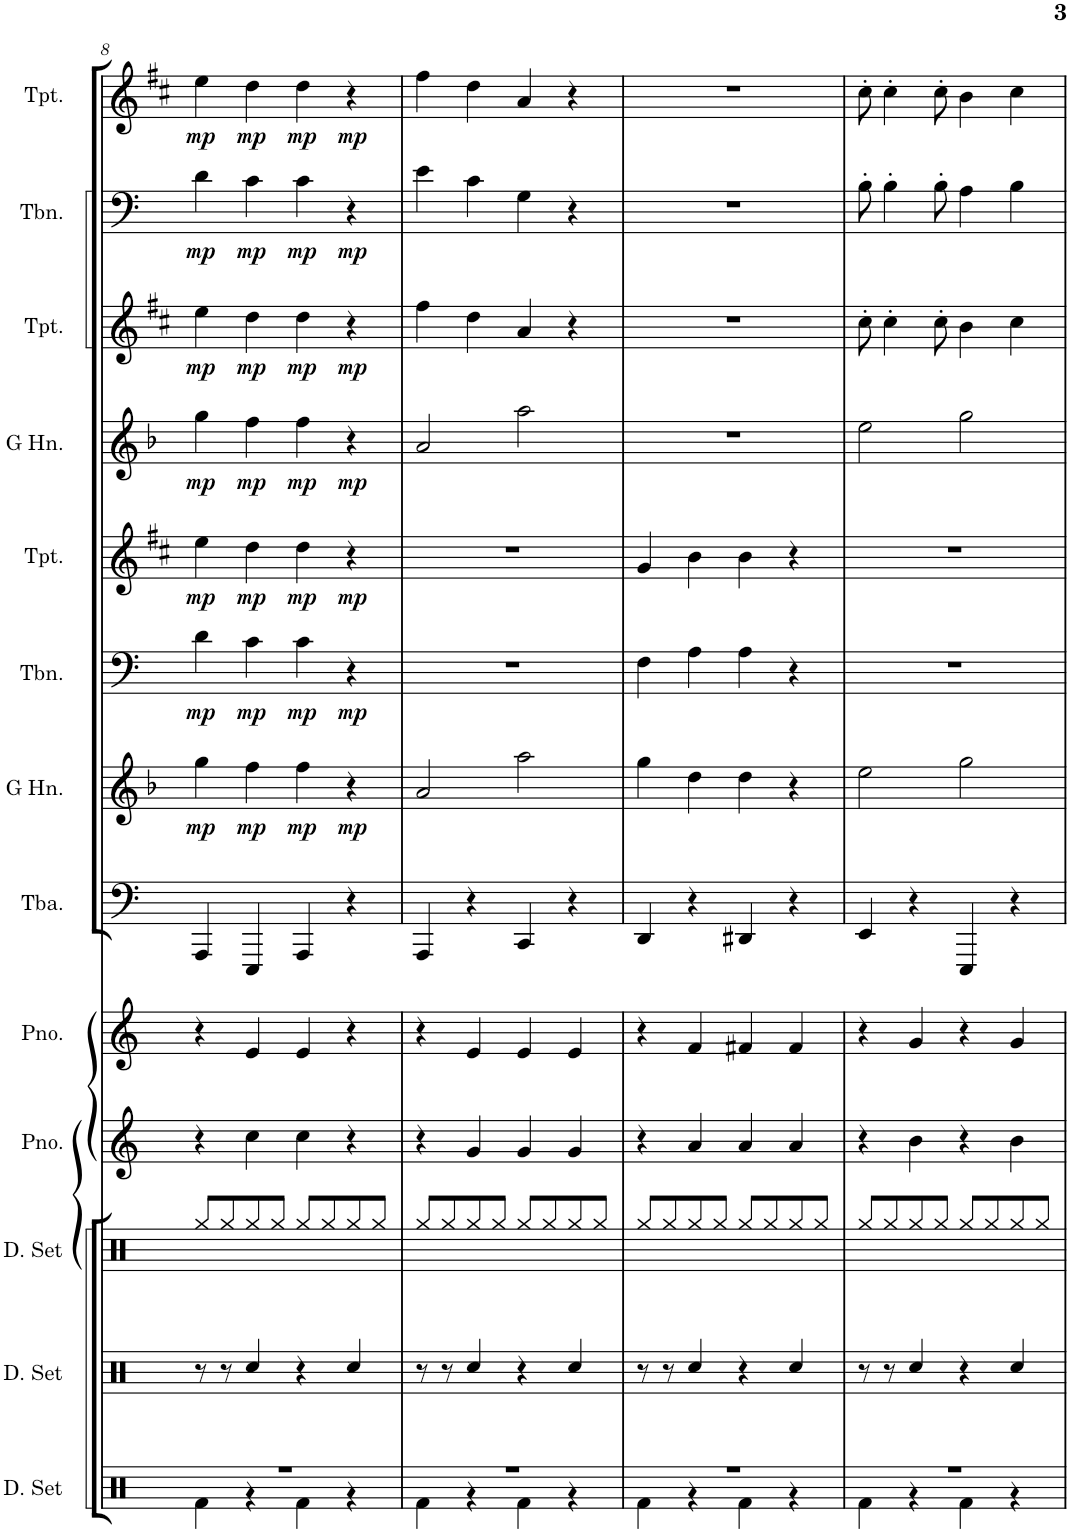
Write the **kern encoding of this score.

**kern	**kern	**kern	**kern	**kern	**kern	**kern	**dynam	**kern	**dynam	**kern	**dynam	**kern	**dynam	**kern	**dynam	**kern	**dynam	**kern	**dynam
*part13	*part12	*part11	*part10	*part9	*part8	*part7	*part7	*part6	*part6	*part5	*part5	*part4	*part4	*part3	*part3	*part2	*part2	*part1	*part1
*staff13	*staff12	*staff11	*staff10	*staff9	*staff8	*staff7	*staff7	*staff6	*staff6	*staff5	*staff5	*staff4	*staff4	*staff3	*staff3	*staff2	*staff2	*staff1	*staff1
*I"ドラムセット	*I"ドラムセット	*I"ドラムセット	*I"ピアノ	*I"ピアノ	*I"テューバ	*I"G ホルン	*	*I"トロンボーン	*	*I"トランペット	*	*I"G ホルン	*	*I"トランペット	*	*I"トロンボーン	*	*I"トランペット	*
!!LO:PB:g=z
*clefX	*clefX	*clefX	*clefG2	*clefG2	*clefF4	*clefG2	*	*clefF4	*	*clefG2	*	*clefG2	*	*clefG2	*	*clefF4	*	*clefG2	*
*	*	*	*	*	*	*Trd3c5	*	*	*	*Trd1c2	*	*Trd3c5	*	*Trd1c2	*	*	*	*Trd1c2	*
*k[]	*k[]	*k[]	*k[]	*k[]	*k[]	*k[b-]	*	*k[]	*	*k[f#c#]	*	*k[b-]	*	*k[f#c#]	*	*k[]	*	*k[f#c#]	*
*M4/4	*M4/4	*M4/4	*M4/4	*M4/4	*M4/4	*M4/4	*	*M4/4	*	*M4/4	*	*M4/4	*	*M4/4	*	*M4/4	*	*M4/4	*
=8	=8	=8	=8	=8	=8	=8	=8	=8	=8	=8	=8	=8	=8	=8	=8	=8	=8	=8	=8
*^	*	*	*	*	*	*	*	*	*	*	*	*	*	*	*	*	*	*	*
!	!	!	!	!	!	!	!	!LO:DY:b	!	!LO:DY:b	!	!LO:DY:b	!	!LO:DY:b	!	!LO:DY:b	!	!LO:DY:b	!	!LO:DY:b
1r	4Rf\	8r	8Rgg/L	4r	4r	4AAA/	4gg\	mp	4d\	mp	4ee\	mp	4gg\	mp	4ee\	mp	4d\	mp	4ee\	mp
.	.	8r	8Rgg/	.	.	.	.	.	.	.	.	.	.	.	.	.	.	.	.	.
!	!	!	!	!	!	!	!	!LO:DY:b	!	!LO:DY:b	!	!LO:DY:b	!	!LO:DY:b	!	!LO:DY:b	!	!LO:DY:b	!	!LO:DY:b
.	4r	4Rcc/	8Rgg/	4cc\	4e/	4EEE/	4ff\	mp	4c\	mp	4dd\	mp	4ff\	mp	4dd\	mp	4c\	mp	4dd\	mp
.	.	.	8Rgg/J	.	.	.	.	.	.	.	.	.	.	.	.	.	.	.	.	.
!	!	!	!	!	!	!	!	!LO:DY:b	!	!LO:DY:b	!	!LO:DY:b	!	!LO:DY:b	!	!LO:DY:b	!	!LO:DY:b	!	!LO:DY:b
.	4Rf\	4r	8Rgg/L	4cc\	4e/	4AAA/	4ff\	mp	4c\	mp	4dd\	mp	4ff\	mp	4dd\	mp	4c\	mp	4dd\	mp
.	.	.	8Rgg/	.	.	.	.	.	.	.	.	.	.	.	.	.	.	.	.	.
!	!	!	!	!	!	!	!	!LO:DY:b	!	!LO:DY:b	!	!LO:DY:b	!	!LO:DY:b	!	!LO:DY:b	!	!LO:DY:b	!	!LO:DY:b
.	4r	4Rcc/	8Rgg/	4r	4r	4r	4r	mp	4r	mp	4r	mp	4r	mp	4r	mp	4r	mp	4r	mp
.	.	.	8Rgg/J	.	.	.	.	.	.	.	.	.	.	.	.	.	.	.	.	.
=9	=9	=9	=9	=9	=9	=9	=9	=9	=9	=9	=9	=9	=9	=9	=9	=9	=9	=9	=9	=9
1r	4Rf\	8r	8Rgg/L	4r	4r	4AAA/	2a/	.	1r	.	1r	.	2a/	.	4ff#\	.	4e\	.	4ff#\	.
.	.	8r	8Rgg/	.	.	.	.	.	.	.	.	.	.	.	.	.	.	.	.	.
.	4r	4Rcc/	8Rgg/	4g/	4e/	4r	.	.	.	.	.	.	.	.	4dd\	.	4c\	.	4dd\	.
.	.	.	8Rgg/J	.	.	.	.	.	.	.	.	.	.	.	.	.	.	.	.	.
.	4Rf\	4r	8Rgg/L	4g/	4e/	4CC/	2aa\	.	.	.	.	.	2aa\	.	4a/	.	4G\	.	4a/	.
.	.	.	8Rgg/	.	.	.	.	.	.	.	.	.	.	.	.	.	.	.	.	.
.	4r	4Rcc/	8Rgg/	4g/	4e/	4r	.	.	.	.	.	.	.	.	4r	.	4r	.	4r	.
.	.	.	8Rgg/J	.	.	.	.	.	.	.	.	.	.	.	.	.	.	.	.	.
=10	=10	=10	=10	=10	=10	=10	=10	=10	=10	=10	=10	=10	=10	=10	=10	=10	=10	=10	=10	=10
1r	4Rf\	8r	8Rgg/L	4r	4r	4DD/	4gg\	.	4F\	.	4g/	.	1r	.	1r	.	1r	.	1r	.
.	.	8r	8Rgg/	.	.	.	.	.	.	.	.	.	.	.	.	.	.	.	.	.
.	4r	4Rcc/	8Rgg/	4a/	4f/	4r	4dd\	.	4A\	.	4b\	.	.	.	.	.	.	.	.	.
.	.	.	8Rgg/J	.	.	.	.	.	.	.	.	.	.	.	.	.	.	.	.	.
.	4Rf\	4r	8Rgg/L	4a/	4f#X/	4DD#X/	4dd\	.	4A\	.	4b\	.	.	.	.	.	.	.	.	.
.	.	.	8Rgg/	.	.	.	.	.	.	.	.	.	.	.	.	.	.	.	.	.
.	4r	4Rcc/	8Rgg/	4a/	4f#/	4r	4r	.	4r	.	4r	.	.	.	.	.	.	.	.	.
.	.	.	8Rgg/J	.	.	.	.	.	.	.	.	.	.	.	.	.	.	.	.	.
=11	=11	=11	=11	=11	=11	=11	=11	=11	=11	=11	=11	=11	=11	=11	=11	=11	=11	=11	=11	=11
1r	4Rf\	8r	8Rgg/L	4r	4r	4EE/	2ee\	.	1r	.	1r	.	2ee\	.	8cc#'\	.	8B'\	.	8cc#'\	.
.	.	8r	8Rgg/	.	.	.	.	.	.	.	.	.	.	.	4cc#'\	.	4B'\	.	4cc#'\	.
.	4r	4Rcc/	8Rgg/	4b\	4g/	4r	.	.	.	.	.	.	.	.	.	.	.	.	.	.
.	.	.	8Rgg/J	.	.	.	.	.	.	.	.	.	.	.	8cc#'\	.	8B'\	.	8cc#'\	.
.	4Rf\	4r	8Rgg/L	4r	4r	4EEE/	2gg\	.	.	.	.	.	2gg\	.	4b\	.	4A\	.	4b\	.
.	.	.	8Rgg/	.	.	.	.	.	.	.	.	.	.	.	.	.	.	.	.	.
.	4r	4Rcc/	8Rgg/	4b\	4g/	4r	.	.	.	.	.	.	.	.	4cc#\	.	4B\	.	4cc#\	.
.	.	.	8Rgg/J	.	.	.	.	.	.	.	.	.	.	.	.	.	.	.	.	.
*v	*v	*	*	*	*	*	*	*	*	*	*	*	*	*	*	*	*	*	*	*
=	=	=	=	=	=	=	=	=	=	=	=	=	=	=	=	=	=	=	=
*-	*-	*-	*-	*-	*-	*-	*-	*-	*-	*-	*-	*-	*-	*-	*-	*-	*-	*-	*-
